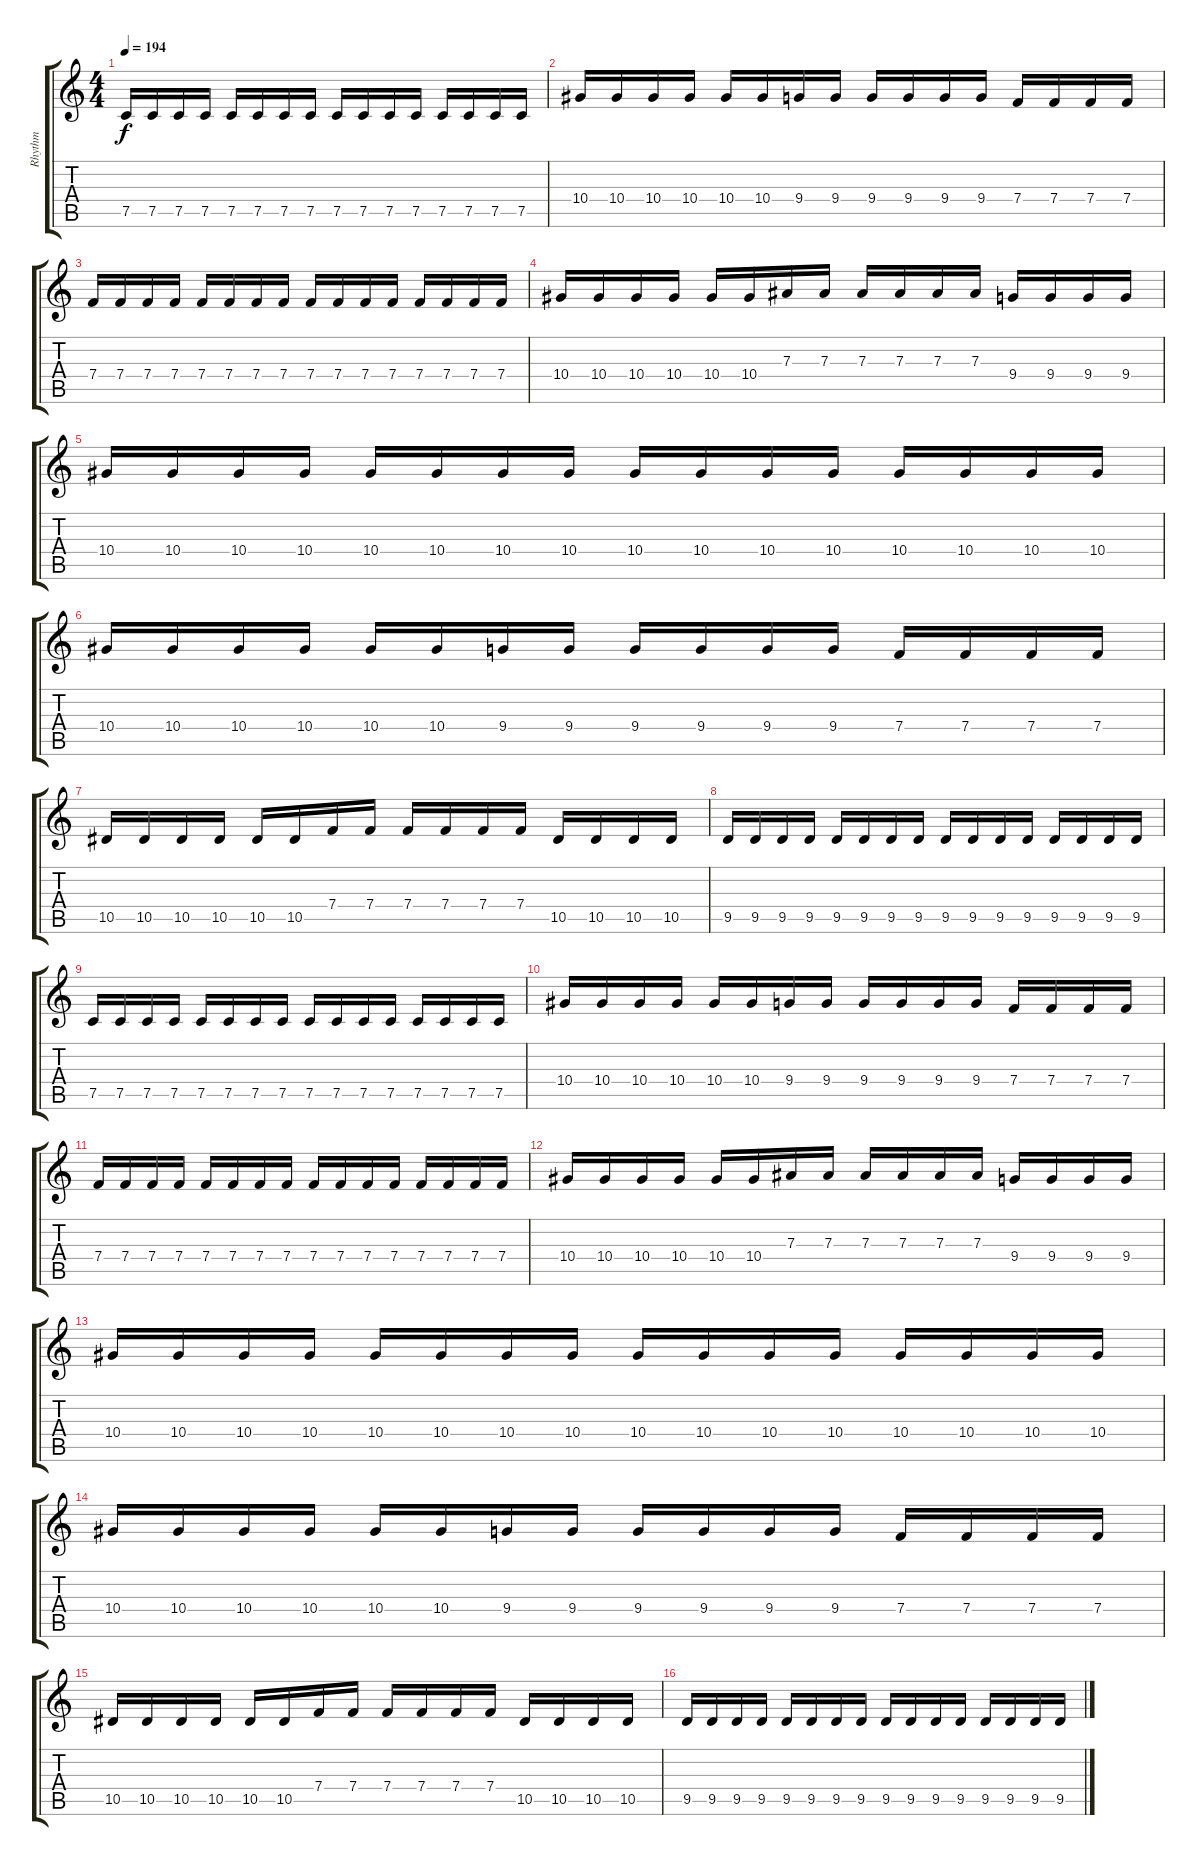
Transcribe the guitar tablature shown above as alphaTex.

\track ("Rhythm" "Rhythm") {instrument overdrivenguitar}
\staff {score tabs}
\tuning (C4 G3 Eb3 Bb2 F2 C2) {hide}
\ts (4 4)
\tempo 194
\clef g2
\ks c
7.5.16{dy f} 7.5.16 7.5.16 7.5.16 7.5.16 7.5.16 7.5.16 7.5.16 7.5.16 7.5.16 7.5.16 7.5.16 7.5.16 7.5.16 7.5.16 7.5.16 |
10.4.16 10.4.16 10.4.16 10.4.16 10.4.16 10.4.16 9.4.16 9.4.16 9.4.16 9.4.16 9.4.16 9.4.16 7.4.16 7.4.16 7.4.16 7.4.16 |
7.4.16 7.4.16 7.4.16 7.4.16 7.4.16 7.4.16 7.4.16 7.4.16 7.4.16 7.4.16 7.4.16 7.4.16 7.4.16 7.4.16 7.4.16 7.4.16 |
10.4.16 10.4.16 10.4.16 10.4.16 10.4.16 10.4.16 7.3.16 7.3.16 7.3.16 7.3.16 7.3.16 7.3.16 9.4.16 9.4.16 9.4.16 9.4.16 |
10.4.16 10.4.16 10.4.16 10.4.16 10.4.16 10.4.16 10.4.16 10.4.16 10.4.16 10.4.16 10.4.16 10.4.16 10.4.16 10.4.16 10.4.16 10.4.16 |
10.4.16 10.4.16 10.4.16 10.4.16 10.4.16 10.4.16 9.4.16 9.4.16 9.4.16 9.4.16 9.4.16 9.4.16 7.4.16 7.4.16 7.4.16 7.4.16 |
10.5.16 10.5.16 10.5.16 10.5.16 10.5.16 10.5.16 7.4.16 7.4.16 7.4.16 7.4.16 7.4.16 7.4.16 10.5.16 10.5.16 10.5.16 10.5.16 |
9.5.16 9.5.16 9.5.16 9.5.16 9.5.16 9.5.16 9.5.16 9.5.16 9.5.16 9.5.16 9.5.16 9.5.16 9.5.16 9.5.16 9.5.16 9.5.16 |
7.5.16 7.5.16 7.5.16 7.5.16 7.5.16 7.5.16 7.5.16 7.5.16 7.5.16 7.5.16 7.5.16 7.5.16 7.5.16 7.5.16 7.5.16 7.5.16 |
10.4.16 10.4.16 10.4.16 10.4.16 10.4.16 10.4.16 9.4.16 9.4.16 9.4.16 9.4.16 9.4.16 9.4.16 7.4.16 7.4.16 7.4.16 7.4.16 |
7.4.16 7.4.16 7.4.16 7.4.16 7.4.16 7.4.16 7.4.16 7.4.16 7.4.16 7.4.16 7.4.16 7.4.16 7.4.16 7.4.16 7.4.16 7.4.16 |
10.4.16 10.4.16 10.4.16 10.4.16 10.4.16 10.4.16 7.3.16 7.3.16 7.3.16 7.3.16 7.3.16 7.3.16 9.4.16 9.4.16 9.4.16 9.4.16 |
10.4.16 10.4.16 10.4.16 10.4.16 10.4.16 10.4.16 10.4.16 10.4.16 10.4.16 10.4.16 10.4.16 10.4.16 10.4.16 10.4.16 10.4.16 10.4.16 |
10.4.16 10.4.16 10.4.16 10.4.16 10.4.16 10.4.16 9.4.16 9.4.16 9.4.16 9.4.16 9.4.16 9.4.16 7.4.16 7.4.16 7.4.16 7.4.16 |
10.5.16 10.5.16 10.5.16 10.5.16 10.5.16 10.5.16 7.4.16 7.4.16 7.4.16 7.4.16 7.4.16 7.4.16 10.5.16 10.5.16 10.5.16 10.5.16 |
9.5.16 9.5.16 9.5.16 9.5.16 9.5.16 9.5.16 9.5.16 9.5.16 9.5.16 9.5.16 9.5.16 9.5.16 9.5.16 9.5.16 9.5.16 9.5.16
